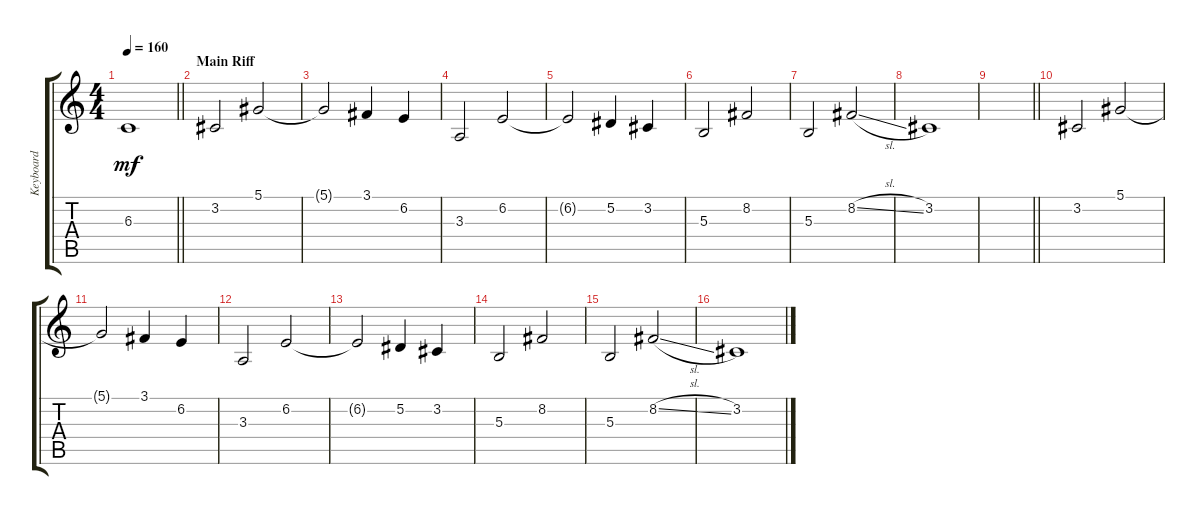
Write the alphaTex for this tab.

\track ("Keyboard" "Keyboard") {instrument lead6voice}
\staff {score tabs}
\tuning (Eb4 Bb3 Gb3 Db3 Ab2 Eb2) {hide}
\ts (4 4)
\tempo 160
\clef g2
\barLineRight lightlight
\ks c
6.3.1{dy mf} |
\section ("" "Main Riff")
3.2.2 5.1.2 |
5.1{t}.2 3.1.4 6.2.4 |
3.3.2 6.2.2 |
6.2{t}.2 5.2.4 3.2.4 |
5.3.2 8.2.2 |
5.3.2 8.2{sl}.2 |
3.2.1 |
\barLineRight lightlight
|
3.2.2 5.1.2 |
5.1{t}.2 3.1.4 6.2.4 |
3.3.2 6.2.2 |
6.2{t}.2 5.2.4 3.2.4 |
5.3.2 8.2.2 |
5.3.2 8.2{sl}.2 |
3.2.1
